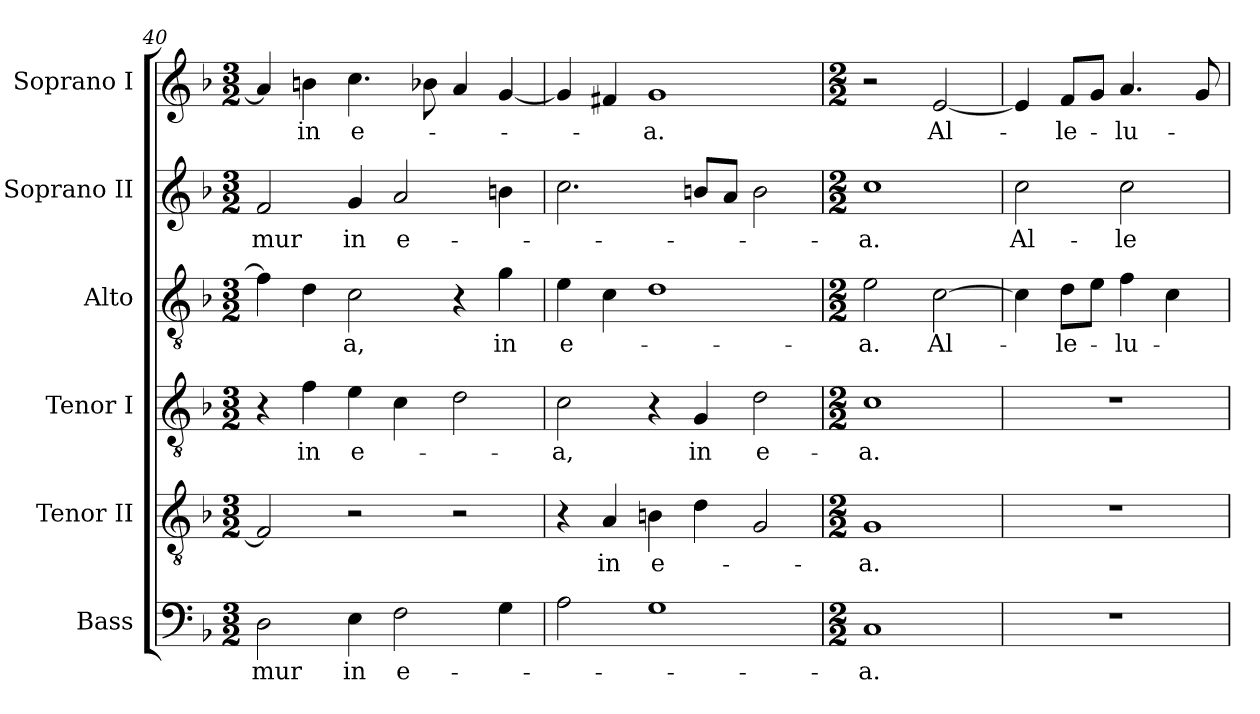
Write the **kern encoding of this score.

**kern	**text	**kern	**text	**kern	**text	**kern	**text	**kern	**text	**kern	**text
*part6	*part6	*part5	*part5	*part4	*part4	*part3	*part3	*part2	*part2	*part1	*part1
*staff6	*staff6	*staff5	*staff5	*staff4	*staff4	*staff3	*staff3	*staff2	*staff2	*staff1	*staff1
*I"Bass	*	*I"Tenor II	*	*I"Tenor I	*	*I"Alto	*	*I"Soprano II	*	*I"Soprano I	*
*I'B.	*	*I'T.	*	*I'T.	*	*I'A.	*	*I'S.	*	*I'S.	*
!!LO:LB:g=z
*clefF4	*	*clefGv2	*	*clefGv2	*	*clefGv2	*	*clefG2	*	*clefG2	*
*	*	*ITrd7c12	*	*ITrd7c12	*	*	*	*	*	*	*
*k[b-]	*	*k[b-]	*	*k[b-]	*	*k[b-]	*	*k[b-]	*	*k[b-]	*
*F:	*	*F:	*	*F:	*	*F:	*	*F:	*	*F:	*
*M3/2	*	*M3/2	*	*M3/2	*	*M3/2	*	*M3/2	*	*M3/2	*
=40	=40	=40	=40	=40	=40	=40	=40	=40	=40	=40	=40
!	!LO:LY:b:color=#000000	!	!	!	!	!	!	!	!	!	!
!	!	!	!	!	!	!	!	!	!LO:LY:b:color=#000000	!	!
2Di\	-mur	2FFi/]	.	4r	.	4fi\]	.	2fi/	-mur	4ai/]	.
!	!	!	!	!	!LO:LY:b:color=#000000	!	!	!	!	!	!
!	!	!	!	!	!	!	!	!	!	!	!LO:LY:b:color=#000000
.	.	.	.	4Fi\	in	4di\	.	.	.	4bni\	in
!	!LO:LY:b:color=#000000	!	!	!	!	!	!	!	!	!	!
!	!	!	!	!	!LO:LY:b:color=#000000	!	!	!	!	!	!
!	!	!	!	!	!	!	!LO:LY:b:color=#000000	!	!	!	!
!	!	!	!	!	!	!	!	!	!LO:LY:b:color=#000000	!	!
!	!	!	!	!	!	!	!	!	!	!	!LO:LY:b:color=#000000
4Ei\	in	2r	.	4Ei\	e-	2ci\	-a,	4gi/	in	4.cci\	e-
!	!LO:LY:b:color=#000000	!	!	!	!	!	!	!	!	!	!
!	!	!	!	!	!	!	!	!	!LO:LY:b:color=#000000	!	!
2Fi\	e-	.	.	4Ci\	.	.	.	2ai/	e-	.	.
.	.	.	.	.	.	.	.	.	.	8b-Xi\	.
.	.	2r	.	2Di\	.	4r	.	.	.	4ai/	.
!	!	!	!	!	!	!	!LO:LY:b:color=#000000	!	!	!	!
4Gi\	.	.	.	.	.	4gi\	in	4bni\	.	[<4gi/	.
=41	=41	=41	=41	=41	=41	=41	=41	=41	=41	=41	=41
!	!	!	!	!	!LO:LY:b:color=#000000	!	!	!	!	!	!
!	!	!	!	!	!	!	!LO:LY:b:color=#000000	!	!	!	!
2Ai\	.	4r	.	2Ci\	-a,	4ei\	e-	2.cci\	.	4gi/]	.
!	!	!	!LO:LY:b:color=#000000	!	!	!	!	!	!	!	!
.	.	4AAi/	in	.	.	4ci\	.	.	.	4f#Xi/	.
!	!	!	!LO:LY:b:color=#000000	!	!	!	!	!	!	!	!
!	!	!	!	!	!	!	!	!	!	!	!LO:LY:b:color=#000000
1Gi	.	4BBni\	e-	4r	.	1di	.	.	.	1gi	-a.
!	!	!	!	!	!LO:LY:b:color=#000000	!	!	!	!	!	!
.	.	4Di\	.	4GGi/	in	.	.	8bni/L	.	.	.
.	.	.	.	.	.	.	.	8ai/J	.	.	.
!	!	!	!	!	!LO:LY:b:color=#000000	!	!	!	!	!	!
.	.	2GGi/	.	2Di\	e-	.	.	2bi\	.	.	.
=42	=42	=42	=42	=42	=42	=42	=42	=42	=42	=42	=42
*M2/2	*	*M2/2	*	*M2/2	*	*M2/2	*	*M2/2	*	*M2/2	*
!	!LO:LY:b:color=#000000	!	!	!	!	!	!	!	!	!	!
!	!	!	!LO:LY:b:color=#000000	!	!	!	!	!	!	!	!
!	!	!	!	!	!LO:LY:b:color=#000000	!	!	!	!	!	!
!	!	!	!	!	!	!	!LO:LY:b:color=#000000	!	!	!	!
!	!	!	!	!	!	!	!	!	!LO:LY:b:color=#000000	!	!
1Ci	-a.	1GGi	-a.	1Ci	-a.	2ei\	-a.	1cci	-a.	2r	.
!	!	!	!	!	!	!	!LO:LY:b:color=#000000	!	!	!	!
!	!	!	!	!	!	!	!	!	!	!	!LO:LY:b:color=#000000
.	.	.	.	.	.	[>2ci\	Al-	.	.	[<2ei/	Al-
=43	=43	=43	=43	=43	=43	=43	=43	=43	=43	=43	=43
!	!	!	!	!	!	!	!	!	!LO:LY:b:color=#000000	!	!
1r	.	1r	.	1r	.	4ci\]	.	2cci\	Al-	4ei/]	.
!	!	!	!	!	!	!	!LO:LY:b:color=#000000	!	!	!	!
!	!	!	!	!	!	!	!	!	!	!	!LO:LY:b:color=#000000
.	.	.	.	.	.	8di\L	-le-	.	.	8fi/L	-le-
.	.	.	.	.	.	8ei\J	.	.	.	8gi/J	.
!	!	!	!	!	!	!	!LO:LY:b:color=#000000	!	!	!	!
!	!	!	!	!	!	!	!	!	!LO:LY:b:color=#000000	!	!
!	!	!	!	!	!	!	!	!	!	!	!LO:LY:b:color=#000000
.	.	.	.	.	.	4fi\	-lu-	2cci\	-le-	4.ai/	-lu-
.	.	.	.	.	.	4ci\	.	.	.	.	.
.	.	.	.	.	.	.	.	.	.	8gi/	.
=	=	=	=	=	=	=	=	=	=	=	=
*-	*-	*-	*-	*-	*-	*-	*-	*-	*-	*-	*-
